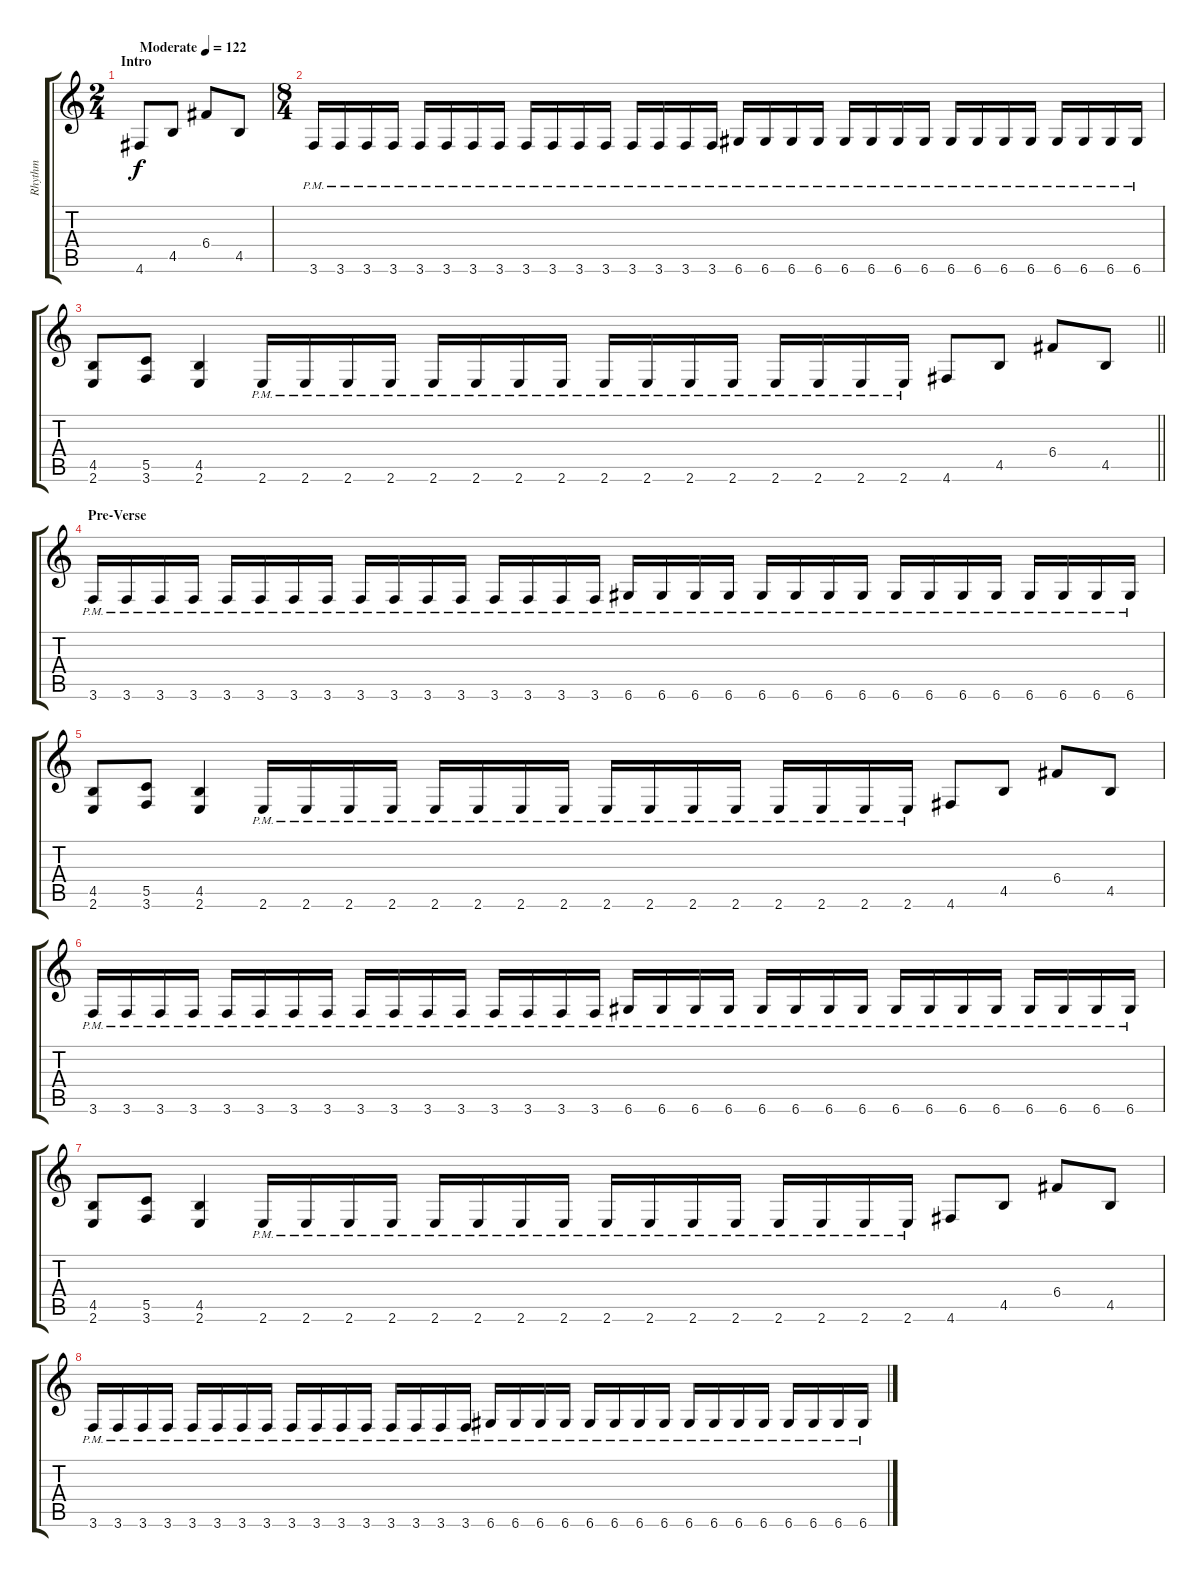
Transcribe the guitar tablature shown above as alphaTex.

\track ("Rhythm" "Rhythm") {instrument overdrivenguitar}
\staff {score tabs}
\tuning (D4 A3 F3 C3 G2 D2) {hide}
\ts (2 4)
\section ("" "Intro")
\tempo (122 "Moderate")
\tempo 129
\tempo (122 "Moderate")
\clef g2
\ks c
4.6.8{dy f instrument overdrivenguitar} 4.5.8 6.4.8 4.5.8 |
\ts (8 4)
3.6{pm}.16 3.6{pm}.16 3.6{pm}.16 3.6{pm}.16 3.6{pm}.16 3.6{pm}.16 3.6{pm}.16 3.6{pm}.16 3.6{pm}.16 3.6{pm}.16 3.6{pm}.16 3.6{pm}.16 3.6{pm}.16 3.6{pm}.16 3.6{pm}.16 3.6{pm}.16 6.6{pm}.16 6.6{pm}.16 6.6{pm}.16 6.6{pm}.16 6.6{pm}.16 6.6{pm}.16 6.6{pm}.16 6.6{pm}.16 6.6{pm}.16 6.6{pm}.16 6.6{pm}.16 6.6{pm}.16 6.6{pm}.16 6.6{pm}.16 6.6{pm}.16 6.6{pm}.16 |
\barLineRight lightlight
(4.5 2.6).8 (5.5 3.6).8 (4.5 2.6).4 2.6{pm}.16 2.6{pm}.16 2.6{pm}.16 2.6{pm}.16 2.6{pm}.16 2.6{pm}.16 2.6{pm}.16 2.6{pm}.16 2.6{pm}.16 2.6{pm}.16 2.6{pm}.16 2.6{pm}.16 2.6{pm}.16 2.6{pm}.16 2.6{pm}.16 2.6{pm}.16 4.6.8 4.5.8 6.4.8 4.5.8 |
\section ("" "Pre-Verse")
3.6{pm}.16 3.6{pm}.16 3.6{pm}.16 3.6{pm}.16 3.6{pm}.16 3.6{pm}.16 3.6{pm}.16 3.6{pm}.16 3.6{pm}.16 3.6{pm}.16 3.6{pm}.16 3.6{pm}.16 3.6{pm}.16 3.6{pm}.16 3.6{pm}.16 3.6{pm}.16 6.6{pm}.16 6.6{pm}.16 6.6{pm}.16 6.6{pm}.16 6.6{pm}.16 6.6{pm}.16 6.6{pm}.16 6.6{pm}.16 6.6{pm}.16 6.6{pm}.16 6.6{pm}.16 6.6{pm}.16 6.6{pm}.16 6.6{pm}.16 6.6{pm}.16 6.6{pm}.16 |
(4.5 2.6).8 (5.5 3.6).8 (4.5 2.6).4 2.6{pm}.16 2.6{pm}.16 2.6{pm}.16 2.6{pm}.16 2.6{pm}.16 2.6{pm}.16 2.6{pm}.16 2.6{pm}.16 2.6{pm}.16 2.6{pm}.16 2.6{pm}.16 2.6{pm}.16 2.6{pm}.16 2.6{pm}.16 2.6{pm}.16 2.6{pm}.16 4.6.8 4.5.8 6.4.8 4.5.8 |
3.6{pm}.16 3.6{pm}.16 3.6{pm}.16 3.6{pm}.16 3.6{pm}.16 3.6{pm}.16 3.6{pm}.16 3.6{pm}.16 3.6{pm}.16 3.6{pm}.16 3.6{pm}.16 3.6{pm}.16 3.6{pm}.16 3.6{pm}.16 3.6{pm}.16 3.6{pm}.16 6.6{pm}.16 6.6{pm}.16 6.6{pm}.16 6.6{pm}.16 6.6{pm}.16 6.6{pm}.16 6.6{pm}.16 6.6{pm}.16 6.6{pm}.16 6.6{pm}.16 6.6{pm}.16 6.6{pm}.16 6.6{pm}.16 6.6{pm}.16 6.6{pm}.16 6.6{pm}.16 |
(4.5 2.6).8 (5.5 3.6).8 (4.5 2.6).4 2.6{pm}.16 2.6{pm}.16 2.6{pm}.16 2.6{pm}.16 2.6{pm}.16 2.6{pm}.16 2.6{pm}.16 2.6{pm}.16 2.6{pm}.16 2.6{pm}.16 2.6{pm}.16 2.6{pm}.16 2.6{pm}.16 2.6{pm}.16 2.6{pm}.16 2.6{pm}.16 4.6.8 4.5.8 6.4.8 4.5.8 |
3.6{pm}.16 3.6{pm}.16 3.6{pm}.16 3.6{pm}.16 3.6{pm}.16 3.6{pm}.16 3.6{pm}.16 3.6{pm}.16 3.6{pm}.16 3.6{pm}.16 3.6{pm}.16 3.6{pm}.16 3.6{pm}.16 3.6{pm}.16 3.6{pm}.16 3.6{pm}.16 6.6{pm}.16 6.6{pm}.16 6.6{pm}.16 6.6{pm}.16 6.6{pm}.16 6.6{pm}.16 6.6{pm}.16 6.6{pm}.16 6.6{pm}.16 6.6{pm}.16 6.6{pm}.16 6.6{pm}.16 6.6{pm}.16 6.6{pm}.16 6.6{pm}.16 6.6{pm}.16
